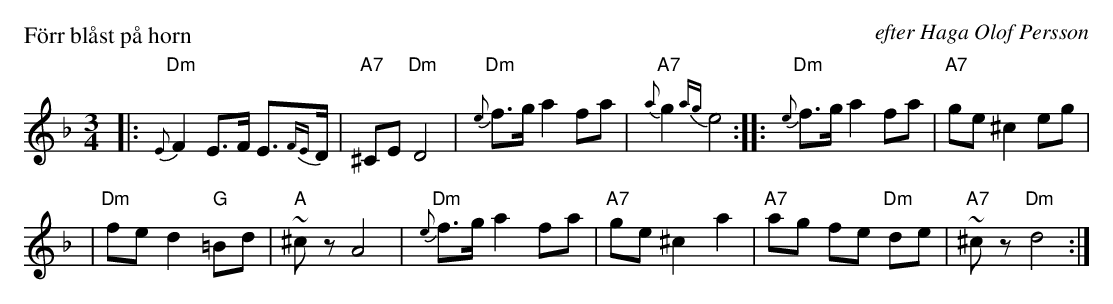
X:1
P: F\"orr bl\aast p\aa horn
O: efter Haga Olof Persson
M: 3/4
L: 1/8
K: Dm
|: "Dm"{E}F2 E>F E>{FE}D | "A7"^CE "Dm"D4 | "Dm"{e}f>g a2 fa | "A7"{a}g2 {ag}e4 :: "Dm"{e}f>g a2 fa | "A7"ge ^c2 eg |
| "Dm"fe d2 "G"=Bd | "A"~^cz A4 | "Dm"{e}f>g a2 fa | "A7"ge ^c2 a2 | "A7"ag fe "Dm"de | "A7"~^cz "Dm"d4 :|
